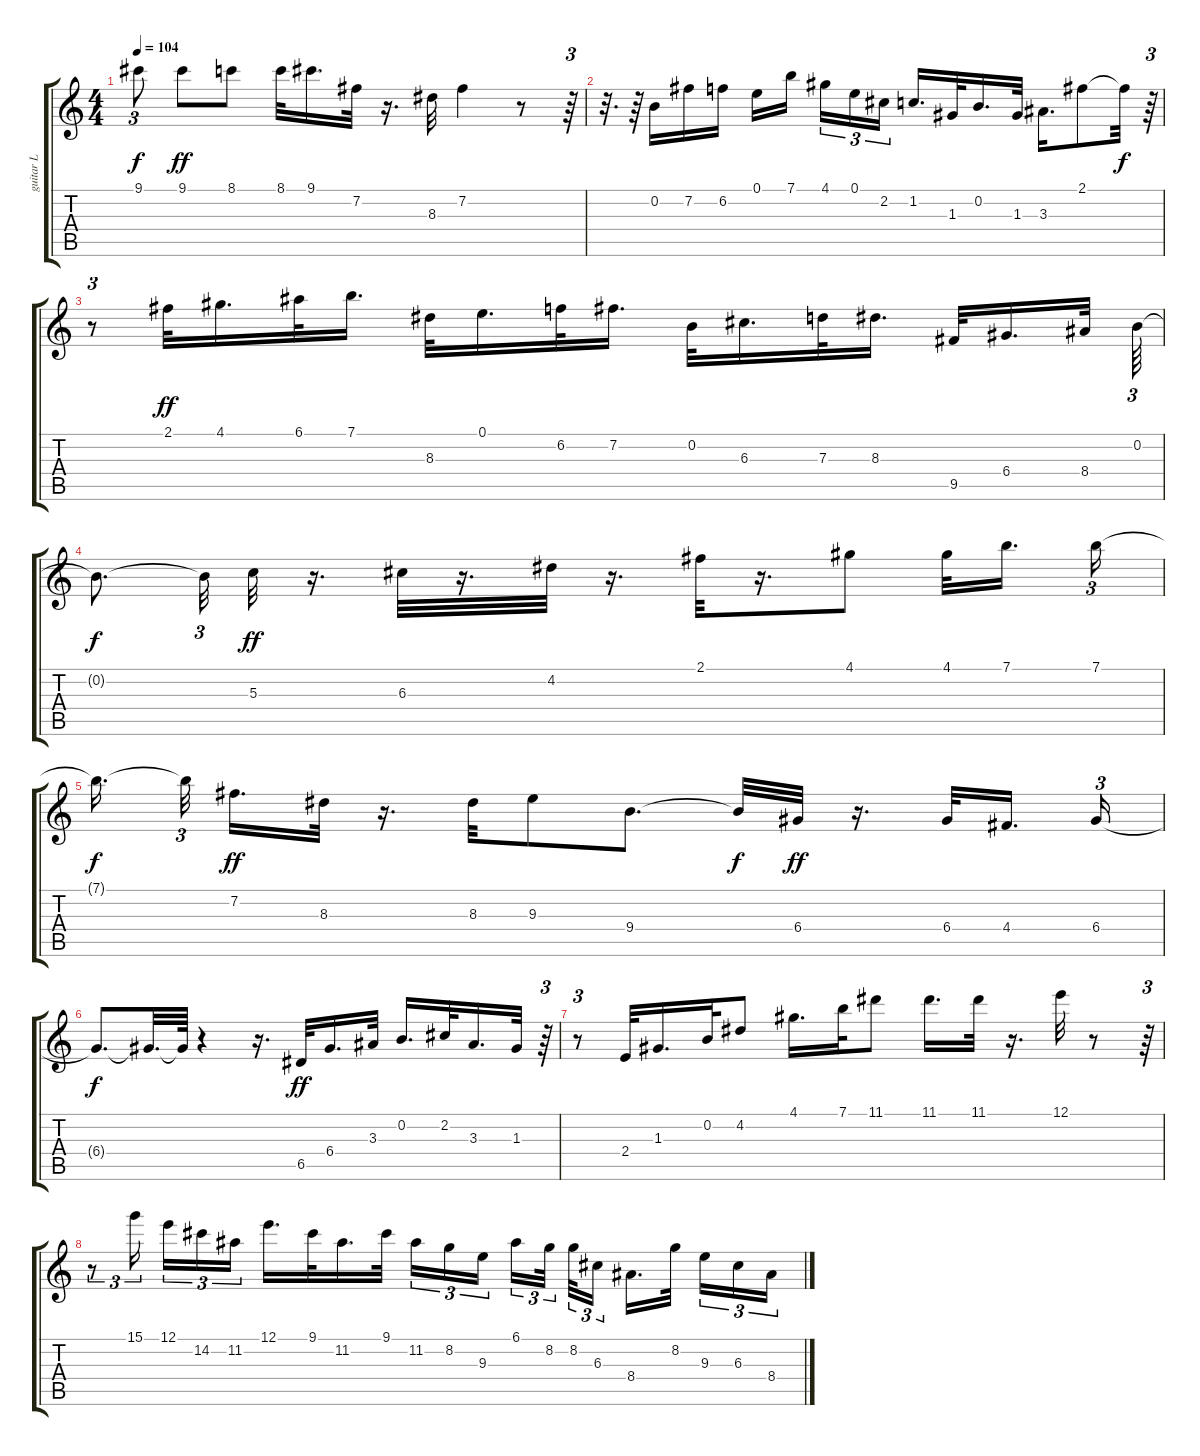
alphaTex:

\track ("guitar L" "guitar L") {instrument electricguitarjazz}
\staff {score tabs}
\tuning (E4 B3 G3 D3 A2 E2) {hide}
\ts (4 4)
\tempo 104
\clef g2
\ks c
9.1{t}.8{tu (3 2) dy f} 9.1.8{dy ff} 8.1.8 8.1.32 9.1.16{d} 7.2.32 r.16{d} 8.3.32 7.2.4 r.8 r.64{tu (3 2)} |
r.32{d} r.64 0.2.16 7.2.16 6.2.16 0.1.16 7.1.16{beam splitsecondary} 4.1.16{tu (3 2)} 0.1.16{tu (3 2)} 2.2.16{tu (3 2)} 1.2.16{d} 1.3.32 0.2.16{d} 1.3.32 3.3.16{d} 2.1.8 2.1{t}.32{dy f} r.64{tu (3 2)} |
r.8{tu (3 2)} 2.1.32{dy ff} 4.1.16{d} 6.1.32 7.1.16{d} 8.3.32 0.1.16{d} 6.2.32 7.2.16{d} 0.2.32 6.3.16{d} 7.3.32 8.3.16{d} 9.5.32 6.4.16{d} 8.4.32 0.2.64{tu (3 2)} |
0.2{t}.8{d dy f} 0.2{t}.32{tu (3 2)} 5.3.32{dy ff} r.16{d} 6.3.32 r.16{d} 4.2.32 r.16{d} 2.1.32 r.16{d} 4.1.8 4.1.32 7.1.16{d beam splitsecondary} 7.1.16{tu (3 2)} |
7.1{t}.16{d dy f beam splitsecondary} 7.1{t}.32{tu (3 2) beam splitsecondary} 7.2.16{d dy ff} 8.3.32 r.16{d} 8.3.32 9.3.8 9.4.8{d} 9.4{t}.32{dy f} 6.4.32{dy ff} r.16{d} 6.4.32 4.4.16{d beam splitsecondary} 6.4.16{tu (3 2)} |
6.4{t}.8{d dy f} 6.4{t}.32{d} 6.4{t}.64 r.4 r.16{d} 6.5.32{dy ff} 6.4.16{d} 3.3.32 0.2.16{d} 2.2.32 3.3.16{d} 1.3.32 r.64{tu (3 2)} |
r.8{tu (3 2)} 2.4.32 1.3.16{d} 0.2.32 4.2.8 4.1.16{d} 7.1.32 11.1.8 11.1.16{d} 11.1.32 r.16{d} 12.1.32 r.8 r.64{tu (3 2)} |
r.8{tu (3 2)} 15.1.16{tu (3 2) beam splitsecondary} 12.1.16{tu (3 2)} 14.2.16{tu (3 2)} 11.2.16{tu (3 2)} 12.1.16{d} 9.1.32 11.2.16{d} 9.1.32 11.2.16{tu (3 2)} 8.2.16{tu (3 2)} 9.3.16{tu (3 2) beam splitsecondary} 6.1.16{tu (3 2)} 8.2.32{tu (3 2) beam splitsecondary} 8.2.32{tu (3 2)} 6.3.16{tu (3 2)} 8.4.16{d} 8.2.32{beam splitsecondary} 9.3.16{tu (3 2)} 6.3.16{tu (3 2)} 8.4.16{tu (3 2)}
